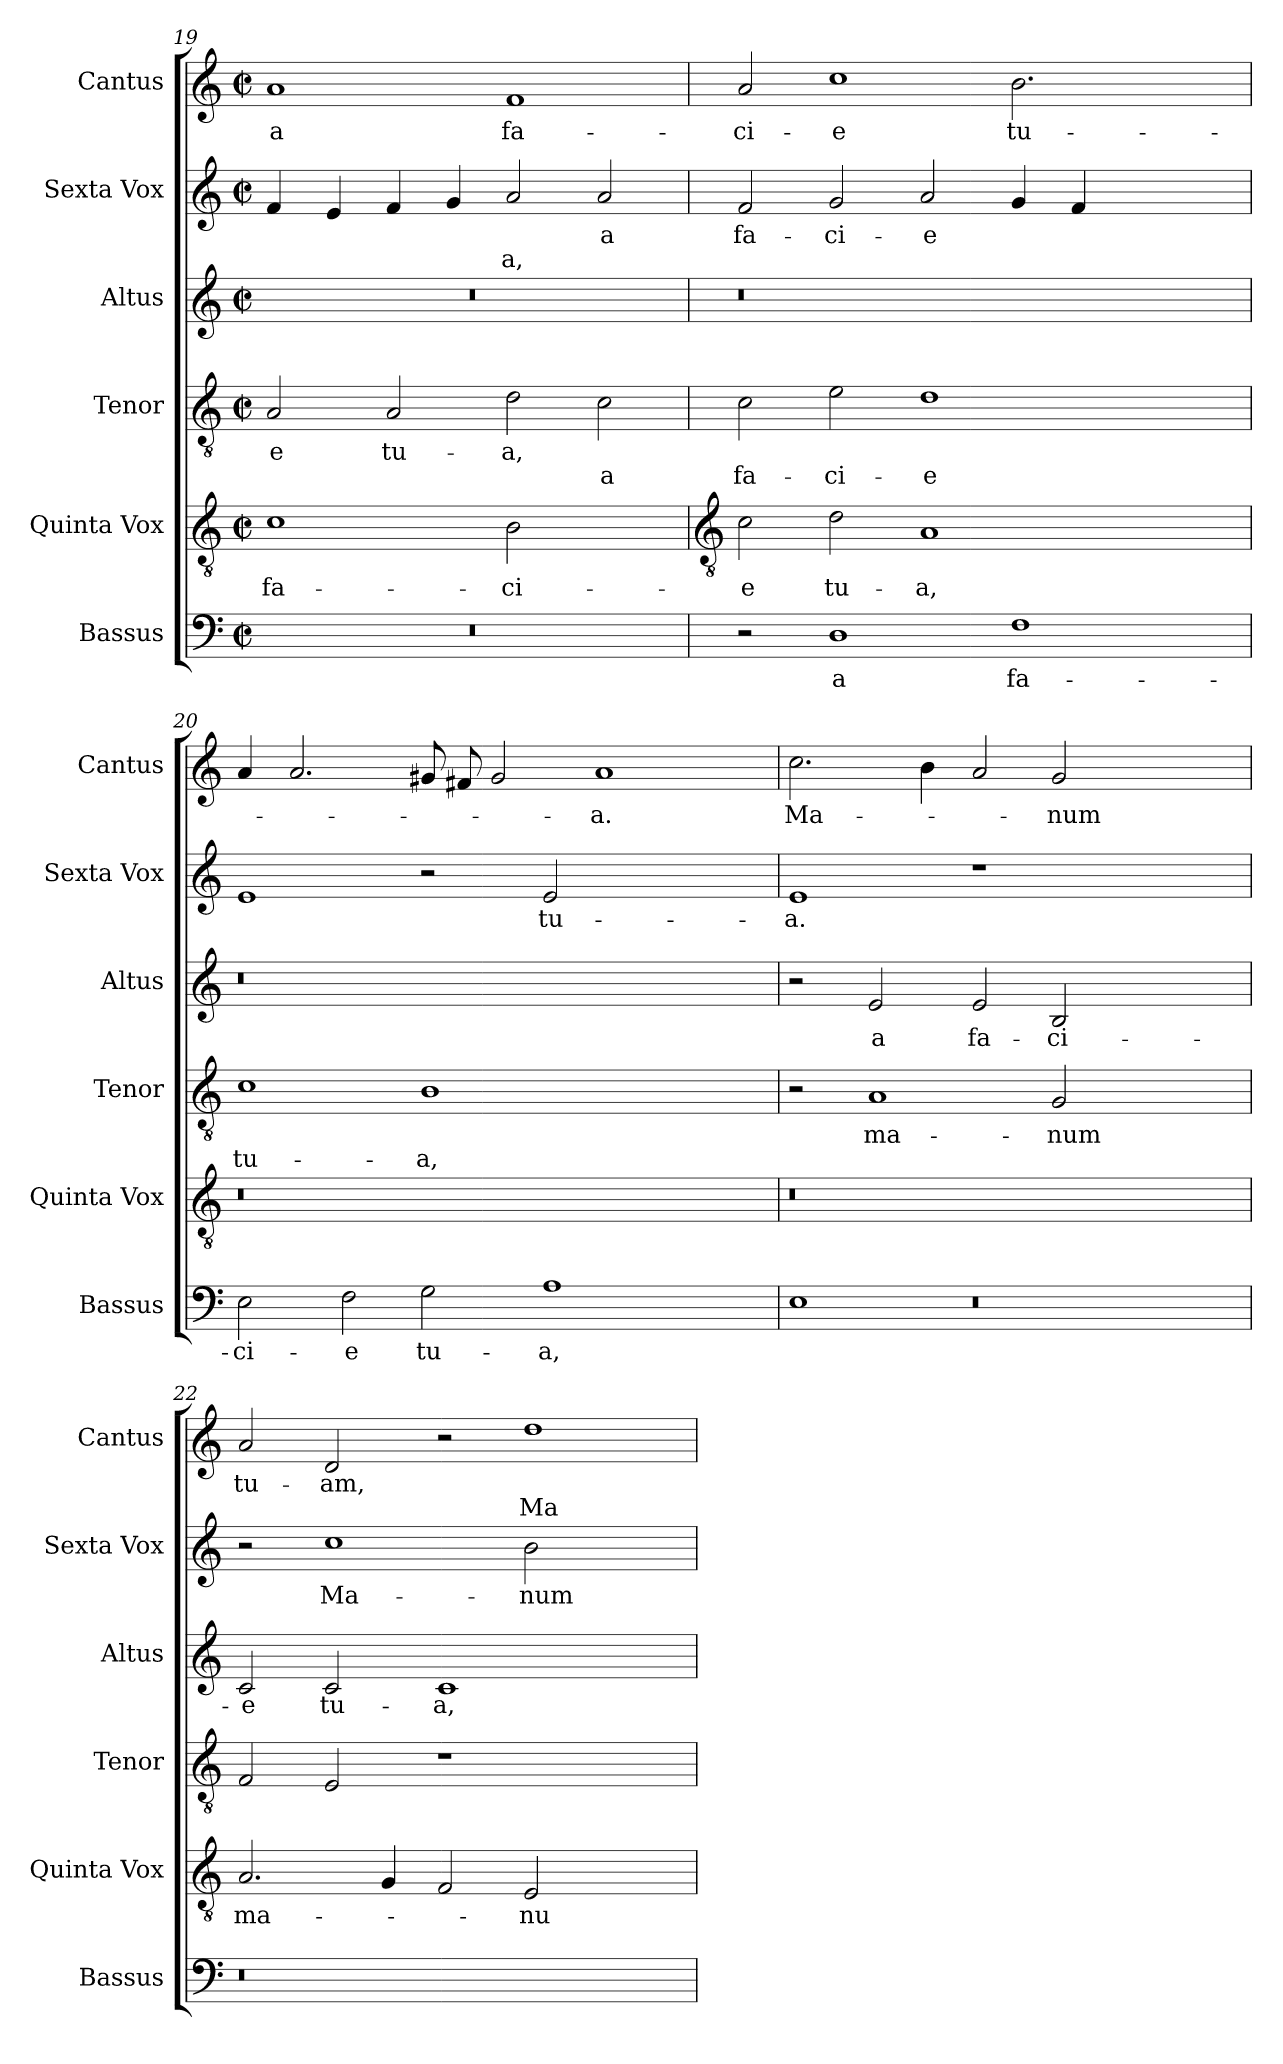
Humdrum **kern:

**kern	**text	**kern	**text	**kern	**text	**text	**kern	**text	**kern	**text	**text	**kern	**text	**text
*part6	*part6	*part5	*part5	*part4	*part4	*part4	*part3	*part3	*part2	*part2	*part2	*part1	*part1	*part1
*staff6	*staff6	*staff5	*staff5	*staff4	*staff4	*staff4	*staff3	*staff3	*staff2	*staff2	*staff2	*staff1	*staff1	*staff1
*I"Bassus	*	*I"Quinta Vox	*	*I"Tenor	*	*	*I"Altus	*	*I"Sexta Vox	*	*	*I"Cantus	*	*
*I'Bassus	*	*I'Quinta Vox	*	*I'Tenor	*	*	*I'Altus	*	*I'Sexta Vox	*	*	*I'Cantus	*	*
!!LO:LB:g=z
*clefF4	*	*clefGv2	*	*clefGv2	*	*	*clefG2	*	*clefG2	*	*	*clefG2	*	*
*k[]	*	*k[]	*	*k[]	*	*	*k[]	*	*k[]	*	*	*k[]	*	*
*C:	*	*C:	*	*C:	*	*	*C:	*	*C:	*	*	*C:	*	*
*M4/2	*	*M4/2	*	*M4/2	*	*	*M4/2	*	*M4/2	*	*	*M4/2	*	*
*met(c|)	*	*met(c|)	*	*met(c|)	*	*	*met(c|)	*	*met(c|)	*	*	*met(c|)	*	*
=19	=19	=19	=19	=19	=19	=19	=19	=19	=19	=19	=19	=19	=19	=19
!	!	!	!LO:LY:b	!	!LO:LY:b	!	!	!	!	!	!	!	!LO:LY:b	!
0r	.	1c	fa-	2A	-e	.	0r	.	4f	.	.	1a	a	.
.	.	.	.	.	.	.	.	.	4e	.	.	.	.	.
!	!	!	!	!	!LO:LY:b	!	!	!	!	!	!	!	!	!
.	.	.	.	2A	tu-	.	.	.	4f	.	.	.	.	.
.	.	.	.	.	.	.	.	.	4g	.	.	.	.	.
!	!	!	!LO:LY:b	!	!LO:LY:b	!	!	!	!	!	!LO:LY:b	!	!LO:LY:b	!
.	.	2B	-ci-	2d	-a,	.	.	.	2a	.	-a,	1f	fa-	.
!	!	!	!	!	!	!LO:LY:b	!	!	!	!LO:LY:b	!	!	!	!
.	.	2ryy	.	2c	.	a	.	.	2a	a	.	.	.	.
!!LO:LB:g=z
=19A	=19A	=19A	=19A	=19A	=19A	=19A	=19A	=19A	=19A	=19A	=19A	=19A	=19A	=19A
*	*	*clefGv2	*	*	*	*	*	*	*	*	*	*	*	*
!	!	!	!LO:LY:b	!	!	!LO:LY:b	!	!	!	!LO:LY:b	!	!	!LO:LY:b	!
2r	.	2c	-e	2c	.	fa-	0r	.	2f	fa-	.	2a	-ci-	.
!	!LO:LY:b	!	!LO:LY:b	!	!	!LO:LY:b	!	!	!	!LO:LY:b	!	!	!LO:LY:b	!
1D	a	2d	tu-	2e	.	-ci-	.	.	2g	-ci-	.	1cc	-e	.
!	!	!	!LO:LY:b	!	!	!LO:LY:b	!	!	!	!LO:LY:b	!	!	!	!
.	.	1A	-a,	1d	.	-e	.	.	2a	-e	.	.	.	.
!	!LO:LY:b	!	!	!	!	!	!	!	!	!	!	!	!LO:LY:b	!
1F	fa-	.	.	.	.	.	.	.	4g	.	.	2.b	tu-	.
.	.	.	.	.	.	.	.	.	4f	.	.	.	.	.
.	.	2ryy	.	2ryy	.	.	2ryy	.	2ryy	.	.	.	.	.
.	.	.	.	.	.	.	.	.	.	.	.	4ryy	.	.
=20A	=20A	=20A	=20A	=20A	=20A	=20A	=20A	=20A	=20A	=20A	=20A	=20A	=20A	=20A
!	!LO:LY:b	!	!	!	!	!LO:LY:b	!	!	!	!	!	!	!	!
2E	-ci-	0r	.	1c	.	tu-	0r	.	1e	.	.	4a	.	.
.	.	.	.	.	.	.	.	.	.	.	.	2.a	.	.
!	!LO:LY:b	!	!	!	!	!	!	!	!	!	!	!	!	!
2F	-e	.	.	.	.	.	.	.	.	.	.	.	.	.
!	!LO:LY:b	!	!	!	!	!LO:LY:b	!	!	!	!	!	!	!	!
2G	tu-	.	.	1B	.	-a,	.	.	2r	.	.	8g#L	.	.
.	.	.	.	.	.	.	.	.	.	.	.	8f#	.	.
.	.	.	.	.	.	.	.	.	.	.	.	2g#	.	.
!	!LO:LY:b	!	!	!	!	!	!	!	!	!LO:LY:b	!	!	!	!
1A	-a,	.	.	.	.	.	.	.	2e	tu-	.	.	.	.
!	!	!	!	!	!	!	!	!	!	!	!	!	!LO:LY:b	!
.	.	.	.	.	.	.	.	.	.	.	.	1a	-a.	.
.	.	2.ryy	.	2.ryy	.	.	2.ryy	.	2.ryy	.	.	.	.	.
4ryy	.	.	.	.	.	.	.	.	.	.	.	.	.	.
=21A	=21A	=21A	=21A	=21A	=21A	=21A	=21A	=21A	=21A	=21A	=21A	=21A	=21A	=21A
!	!	!	!	!	!	!	!	!	!	!LO:LY:b	!	!	!LO:LY:b	!
1E	.	0r	.	2r	.	.	2r	.	1e	-a.	.	2.cc	Ma-	.
!	!	!	!	!	!LO:LY:b	!	!	!LO:LY:b	!	!	!	!	!	!
.	.	.	.	1A	ma-	.	2e	a	.	.	.	.	.	.
.	.	.	.	.	.	.	.	.	.	.	.	4b	.	.
!	!	!	!	!	!	!	!	!LO:LY:b	!	!	!	!	!	!
0r	.	.	.	.	.	.	2e	fa-	1r	.	.	2a	.	.
!	!	!	!	!	!LO:LY:b	!	!	!LO:LY:b	!	!	!	!	!LO:LY:b	!
.	.	.	.	2G	-num	.	2B	-ci-	.	.	.	2g	-num	.
.	.	1ryy	.	1ryy	.	.	1ryy	.	1ryy	.	.	1ryy	.	.
=22A	=22A	=22A	=22A	=22A	=22A	=22A	=22A	=22A	=22A	=22A	=22A	=22A	=22A	=22A
!	!	!	!LO:LY:b	!	!	!	!	!LO:LY:b	!	!	!	!	!LO:LY:b	!
0r	.	2.A	ma-	2F	.	.	2c	-e	2r	.	.	2a	tu-	.
!	!	!	!	!	!	!	!	!LO:LY:b	!	!LO:LY:b	!	!	!LO:LY:b	!
.	.	.	.	2E	.	.	2c	tu-	1cc	Ma-	.	2d	-am,	.
.	.	4G	.	.	.	.	.	.	.	.	.	.	.	.
!	!	!	!	!	!	!	!	!LO:LY:b	!	!	!	!	!	!
.	.	2F	.	1r	.	.	1c	-a,	.	.	.	2r	.	.
!	!	!	!LO:LY:b	!	!	!	!	!	!	!LO:LY:b	!	!	!	!LO:LY:b
.	.	2E	-nu	.	.	.	.	.	2b	-num	.	1dd	.	Ma-
2ryy	.	2ryy	.	2ryy	.	.	2ryy	.	2ryy	.	.	.	.	.
=	=	=	=	=	=	=	=	=	=	=	=	=	=	=
*-	*-	*-	*-	*-	*-	*-	*-	*-	*-	*-	*-	*-	*-	*-
